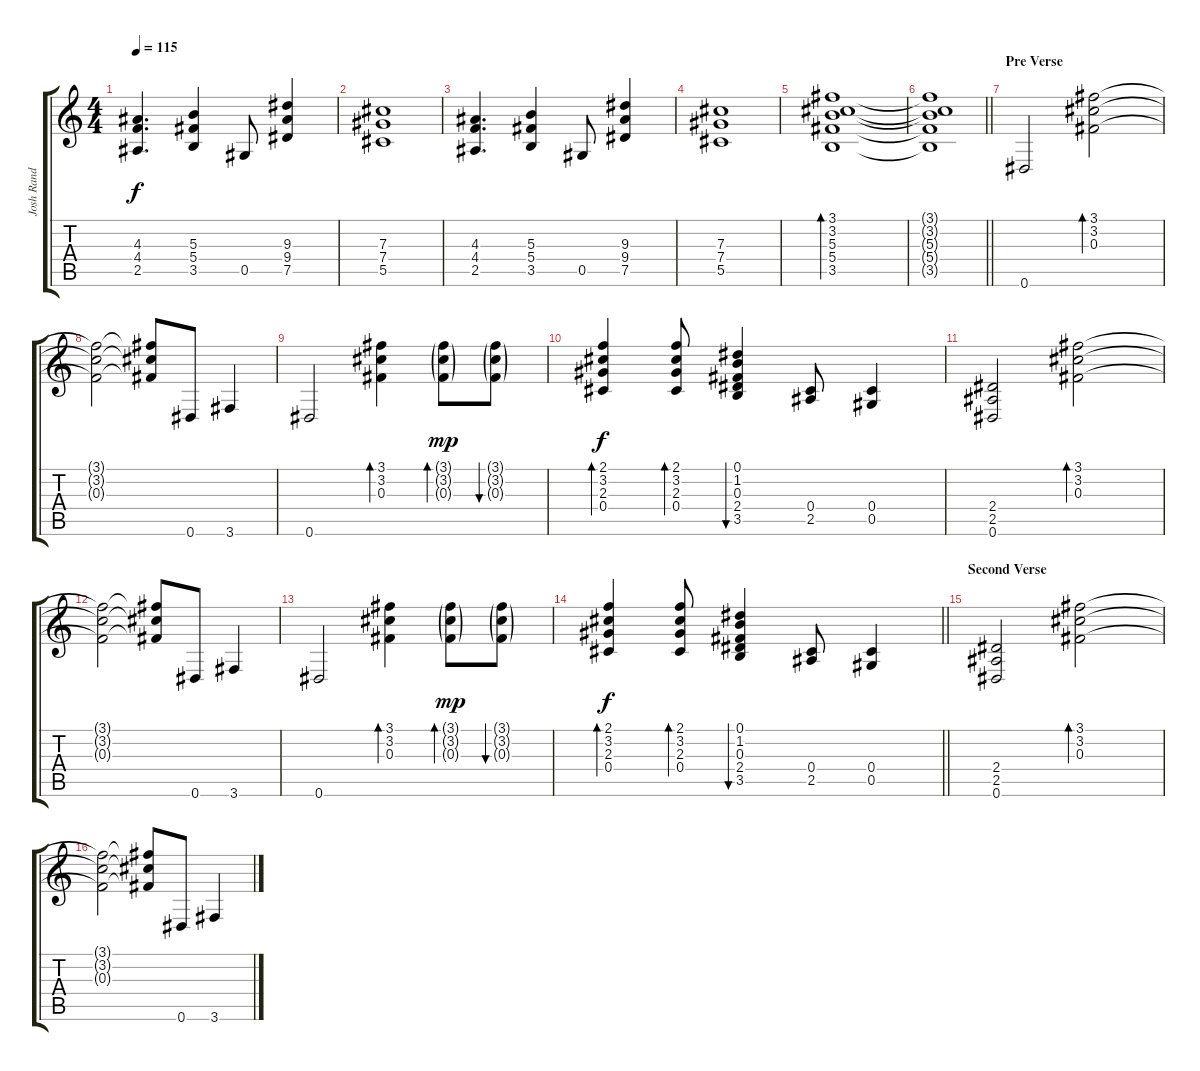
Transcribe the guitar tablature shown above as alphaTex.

\track ("Josh Rand" "Josh Rand") {instrument electricguitarclean}
\staff {score tabs}
\tuning (Eb4 Bb3 Gb3 Db3 Ab2 Eb2) {hide}
\ts (4 4)
\tempo 115
\clef g2
\ks c
(4.3 4.4 2.5).4{d dy f} (5.3 5.4 3.5).4 0.5.8 (9.3 9.4 7.5).4 |
(7.3 7.4 5.5).1 |
(4.3 4.4 2.5).4{d} (5.3 5.4 3.5).4 0.5.8 (9.3 9.4 7.5).4 |
(7.3 7.4 5.5).1 |
(3.1 3.2 5.3 5.4 3.5).1{bd 60} |
\barLineRight lightlight
(3.1{t} 3.2{t} 5.3{t} 5.4{t} 3.5{t}).1 |
\section ("" "Pre Verse")
0.6.2{volume 11} (3.1 3.2 0.3).2{bd 60} |
(3.1{t} 3.2{t} 0.3{t}).2 (3.1{t} 3.2{t} 0.3{t}).8 0.6.8 3.6.4 |
0.6.2 (3.1 3.2 0.3).4{bd 60} (3.1{g} 3.2{g} 0.3{g}).8{bd 60 dy mp} (3.1{g} 3.2{g} 0.3{g}).8{bu 60} |
(2.1 3.2 2.3 0.4).4{bd 60 dy f} (2.1 3.2 2.3 0.4).8{bd 60} (0.1 1.2 0.3 2.4 3.5).4{bu 60} (0.4 2.5).8 (0.4 0.5).4 |
(2.4 2.5 0.6).2 (3.1 3.2 0.3).2{bd 60} |
(3.1{t} 3.2{t} 0.3{t}).2 (3.1{t} 3.2{t} 0.3{t}).8 0.6.8 3.6.4 |
0.6.2 (3.1 3.2 0.3).4{bd 60} (3.1{g} 3.2{g} 0.3{g}).8{bd 60 dy mp} (3.1{g} 3.2{g} 0.3{g}).8{bu 60} |
\barLineRight lightlight
(2.1 3.2 2.3 0.4).4{bd 60 dy f} (2.1 3.2 2.3 0.4).8{bd 60} (0.1 1.2 0.3 2.4 3.5).4{bu 60} (0.4 2.5).8 (0.4 0.5).4 |
\section ("" "Second Verse")
(2.4 2.5 0.6).2 (3.1 3.2 0.3).2{bd 60} |
(3.1{t} 3.2{t} 0.3{t}).2 (3.1{t} 3.2{t} 0.3{t}).8 0.6.8 3.6.4
